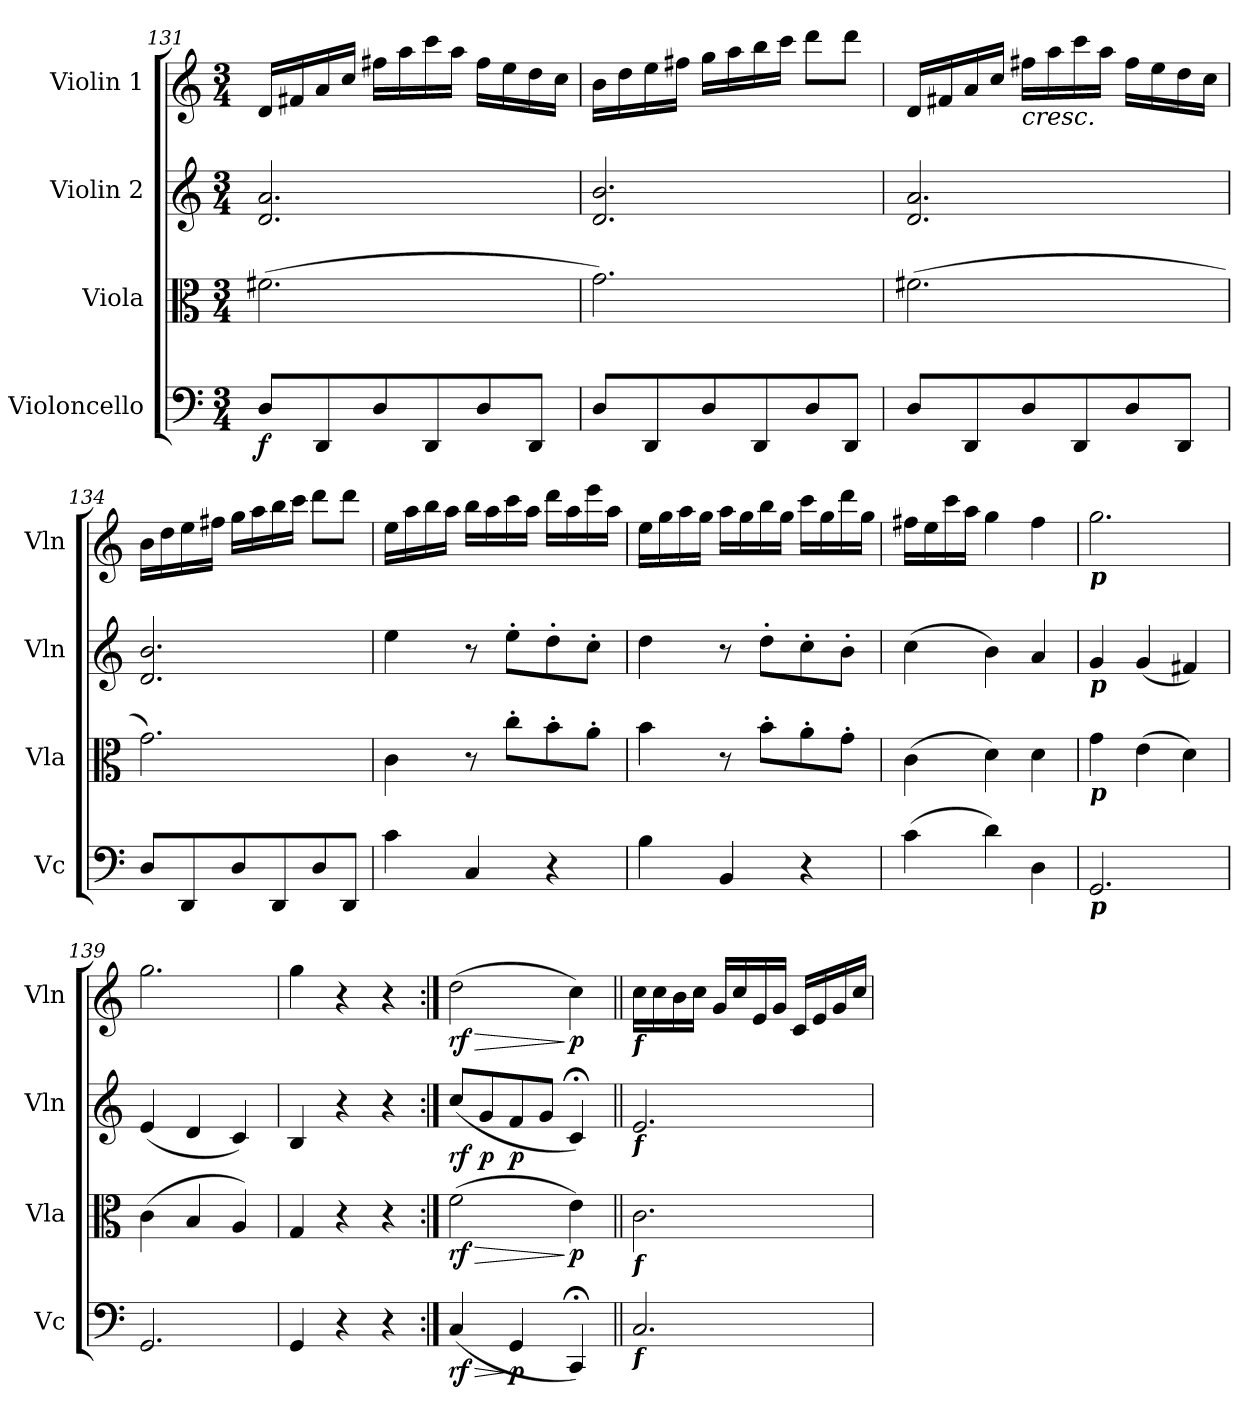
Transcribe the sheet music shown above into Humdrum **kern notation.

**kern	**dynam	**kern	**dynam	**kern	**dynam	**kern	**dynam
*part4	*part4	*part3	*part3	*part2	*part2	*part1	*part1
*staff4	*staff4	*staff3	*staff3	*staff2	*staff2	*staff1	*staff1
*I"Violoncello	*	*I"Viola	*	*I"Violin 2	*	*I"Violin 1	*
*I'Vc	*	*I'Vla	*	*I'Vln	*	*I'Vln	*
*clefF4	*	*clefC3	*	*clefG2	*	*clefG2	*
*k[]	*	*k[]	*	*k[]	*	*k[]	*
*M3/4	*	*M3/4	*	*M3/4	*	*M3/4	*
=131	=131	=131	=131	=131	=131	=131	=131
!	!LO:DY:b	!	!	!	!	!	!
8D/L	f	(>2.f#X\	.	2.d/ 2.a/	.	16d/LL	.
.	.	.	.	.	.	16f#X/	.
8DD/	.	.	.	.	.	16a/	.
.	.	.	.	.	.	16cc/JJ	.
8D/	.	.	.	.	.	16ff#X\LL	.
.	.	.	.	.	.	16aa\	.
8DD/	.	.	.	.	.	16ccc\	.
.	.	.	.	.	.	16aa\JJ	.
8D/	.	.	.	.	.	16ff#\LL	.
.	.	.	.	.	.	16ee\	.
8DD/J	.	.	.	.	.	16dd\	.
.	.	.	.	.	.	16cc\JJ	.
=132	=132	=132	=132	=132	=132	=132	=132
8D/L	.	2.g\)	.	2.d/ 2.b/	.	16b\LL	.
.	.	.	.	.	.	16dd\	.
8DD/	.	.	.	.	.	16ee\	.
.	.	.	.	.	.	16ff#X\JJ	.
8D/	.	.	.	.	.	16gg\LL	.
.	.	.	.	.	.	16aa\	.
8DD/	.	.	.	.	.	16bb\	.
.	.	.	.	.	.	16ccc\JJ	.
8D/	.	.	.	.	.	8ddd\L	.
8DD/J	.	.	.	.	.	8ddd\J	.
=133	=133	=133	=133	=133	=133	=133	=133
8D/L	.	(>2.f#X\	.	2.d/ 2.a/	.	16d/LL	.
.	.	.	.	.	.	16f#X/	.
8DD/	.	.	.	.	.	16a/	.
.	.	.	.	.	.	16cc/JJ	.
!	!	!	!	!	!	!LO:TX:b:i:t=cresc.	!
8D/	.	.	.	.	.	16ff#X\LL	.
.	.	.	.	.	.	16aa\	.
8DD/	.	.	.	.	.	16ccc\	.
.	.	.	.	.	.	16aa\JJ	.
8D/	.	.	.	.	.	16ff#\LL	.
.	.	.	.	.	.	16ee\	.
8DD/J	.	.	.	.	.	16dd\	.
.	.	.	.	.	.	16cc\JJ	.
!!LO:PB:g=z
=134	=134	=134	=134	=134	=134	=134	=134
8D/L	.	2.g\)	.	2.d/ 2.b/	.	16b\LL	.
.	.	.	.	.	.	16dd\	.
8DD/	.	.	.	.	.	16ee\	.
.	.	.	.	.	.	16ff#X\JJ	.
8D/	.	.	.	.	.	16gg\LL	.
.	.	.	.	.	.	16aa\	.
8DD/	.	.	.	.	.	16bb\	.
.	.	.	.	.	.	16ccc\JJ	.
8D/	.	.	.	.	.	8ddd\L	.
8DD/J	.	.	.	.	.	8ddd\J	.
=135	=135	=135	=135	=135	=135	=135	=135
4c\	.	4c\	.	4ee\	.	16ee\LL	.
.	.	.	.	.	.	16aa\	.
.	.	.	.	.	.	16bb\	.
.	.	.	.	.	.	16aa\JJ	.
4C/	.	8r	.	8r	.	16bb\LL	.
.	.	.	.	.	.	16aa\	.
.	.	8cc'\L	.	8ee'\L	.	16ccc\	.
.	.	.	.	.	.	16aa\JJ	.
4r	.	8b'\	.	8dd'\	.	16ddd\LL	.
.	.	.	.	.	.	16aa\	.
.	.	8a'\J	.	8cc'\J	.	16eee\	.
.	.	.	.	.	.	16aa\JJ	.
=136	=136	=136	=136	=136	=136	=136	=136
4B\	.	4b\	.	4dd\	.	16ee\LL	.
.	.	.	.	.	.	16gg\	.
.	.	.	.	.	.	16aa\	.
.	.	.	.	.	.	16gg\JJ	.
4BB/	.	8r	.	8r	.	16aa\LL	.
.	.	.	.	.	.	16gg\	.
.	.	8b'\L	.	8dd'\L	.	16bb\	.
.	.	.	.	.	.	16gg\JJ	.
4r	.	8a'\	.	8cc'\	.	16ccc\LL	.
.	.	.	.	.	.	16gg\	.
.	.	8g'\J	.	8b'\J	.	16ddd\	.
.	.	.	.	.	.	16gg\JJ	.
=137	=137	=137	=137	=137	=137	=137	=137
(>4c\	.	(>4c\	.	(>4cc\	.	16ff#X\LL	.
.	.	.	.	.	.	16ee\	.
.	.	.	.	.	.	16ccc\	.
.	.	.	.	.	.	16aa\JJ	.
4d\)	.	4d\)	.	4b\)	.	4gg\	.
4D\	.	4d\	.	4a/	.	4ff#\	.
=138	=138	=138	=138	=138	=138	=138	=138
!	!	!	!	!	!	!LO:TX:b:Bi:t=p	!
!	!	!	!	!LO:TX:b:Bi:t=p	!	!	!
!	!	!LO:TX:b:Bi:t=p	!	!	!	!	!
!LO:TX:b:Bi:t=p	!	!	!	!	!	!	!
2.GG/	.	4g\	.	4g/	.	2.gg\	.
.	.	(>4e\	.	(<4g/	.	.	.
.	.	4d\)	.	4f#X/)	.	.	.
=139	=139	=139	=139	=139	=139	=139	=139
2.GG/	.	(>4c\	.	(<4e/	.	2.gg\	.
.	.	4B/	.	4d/	.	.	.
.	.	4A/)	.	4c/)	.	.	.
=140	=140	=140	=140	=140	=140	=140	=140
4GG/	.	4G/	.	4B/	.	4gg\	.
4r	.	4r	.	4r	.	4r	.
4r	.	4r	.	4r	.	4r	.
!!LO:LB:g=z
=141:|!	=141:|!	=141:|!	=141:|!	=141:|!	=141:|!	=141:|!	=141:|!
!	!LO:HP:b	!	!LO:HP:b	!	!	!	!LO:HP:b
!	!LO:DY:n=1:b	!	!LO:DY:n=1:b	!	!LO:DY:b	!	!LO:DY:n=1:b
(<4C/	> rf	(>2f\	> rf	(<8cc/L	rf	(>2dd\	> rf
!	!	!	!	!	!LO:DY:b	!	!
.	.	.	.	8g/	p	.	.
!	!LO:DY:n=2:b	!	!	!	!LO:DY:b	!	!
4GG/	] p	.	.	8f/	p	.	.
.	.	.	.	8g/J	.	.	.
!	!	!	!LO:DY:n=2:b	!	!	!	!LO:DY:n=2:b
4CC;</)	.	4e\)	] p	4c;</)	.	4cc\)	] p
=142||	=142||	=142||	=142||	=142||	=142||	=142||	=142||
!	!	!	!	!	!	!LO:TX:b:Bi:t=f	!
!	!	!	!	!LO:TX:b:Bi:t=f	!	!	!
!	!	!LO:TX:b:Bi:t=f	!	!	!	!	!
!LO:TX:b:Bi:t=f	!	!	!	!	!	!	!
2.C/	.	2.c\	.	2.e/	.	16cc\LL	.
.	.	.	.	.	.	16cc\	.
.	.	.	.	.	.	16b\	.
.	.	.	.	.	.	16cc\JJ	.
.	.	.	.	.	.	16g/LL	.
.	.	.	.	.	.	16cc/	.
.	.	.	.	.	.	16e/	.
.	.	.	.	.	.	16g/JJ	.
.	.	.	.	.	.	16c/LL	.
.	.	.	.	.	.	16e/	.
.	.	.	.	.	.	16g/	.
.	.	.	.	.	.	16cc/JJ	.
=	=	=	=	=	=	=	=
*-	*-	*-	*-	*-	*-	*-	*-
